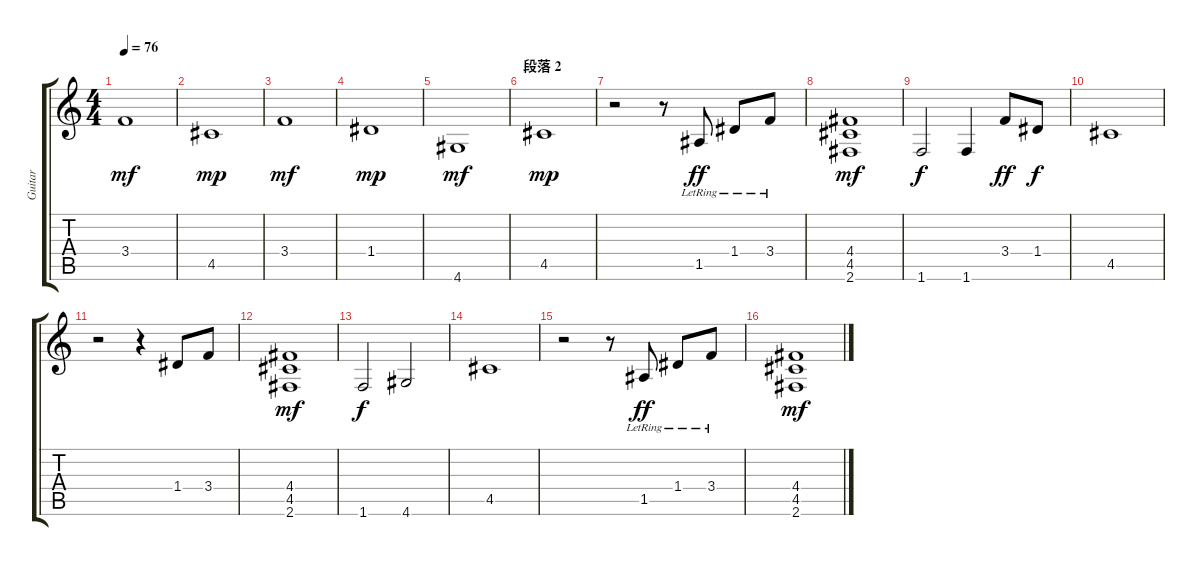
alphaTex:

\track ("Guitar" "Guitar") {instrument electricbassfinger}
\staff {score tabs}
\tuning (E4 B3 G3 D3 A2 E2) {hide}
\ts (4 4)
\tempo 76
\clef g2
\ks c
3.4.1{dy mf} |
4.5.1{dy mp} |
3.4.1{dy mf} |
1.4.1{dy mp} |
4.6.1{dy mf} |
\section ("" "段落 2")
4.5.1{dy mp} |
r.2 r.8 1.5{lr}.8{dy ff} 1.4{lr}.8 3.4{lr}.8 |
(4.4 4.5 2.6).1{dy mf} |
1.6.2{dy f} 1.6.4{txt ""} 3.4.8{dy ff} 1.4.8{dy f} |
4.5.1 |
r.2 r.4 1.4.8 3.4.8 |
(4.4 4.5 2.6).1{dy mf} |
1.6.2{dy f} 4.6.2 |
4.5.1 |
r.2 r.8 1.5{lr}.8{dy ff} 1.4{lr}.8 3.4{lr}.8 |
(4.4 4.5 2.6).1{dy mf}
